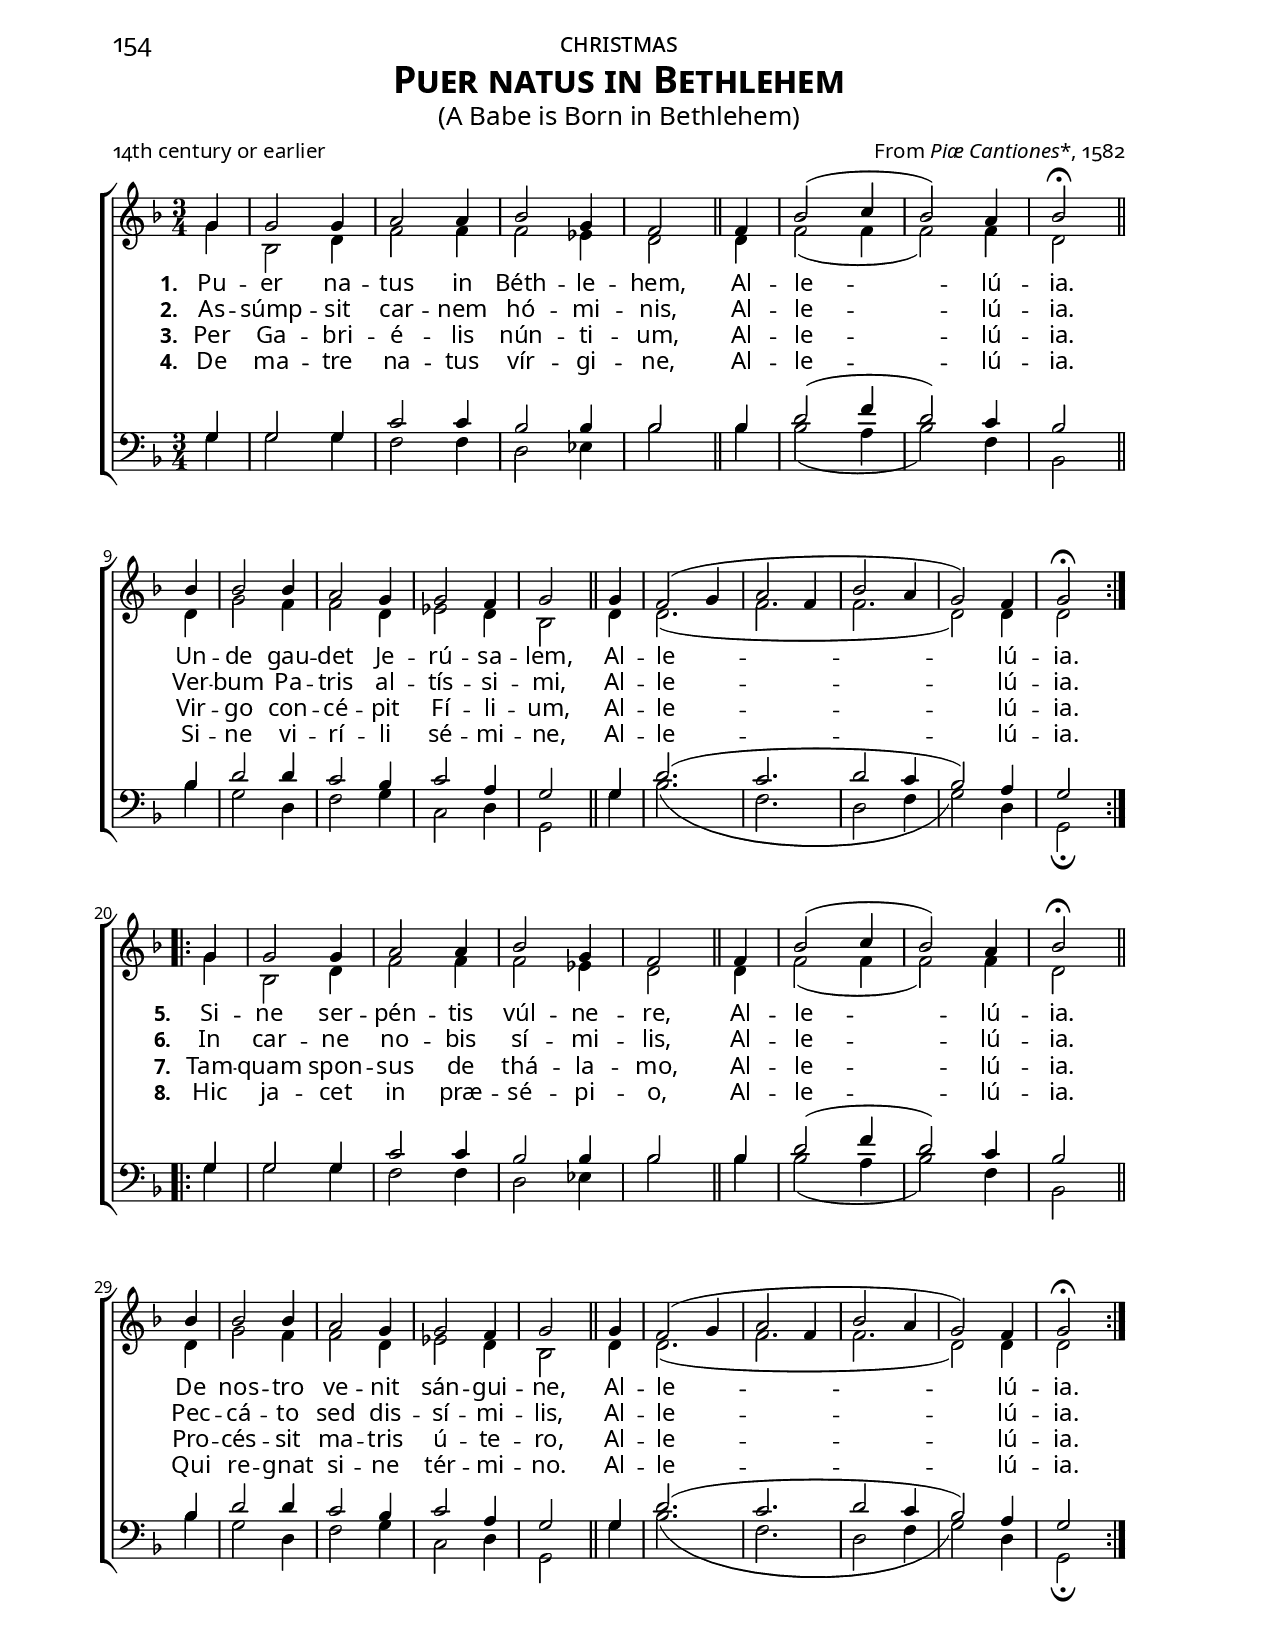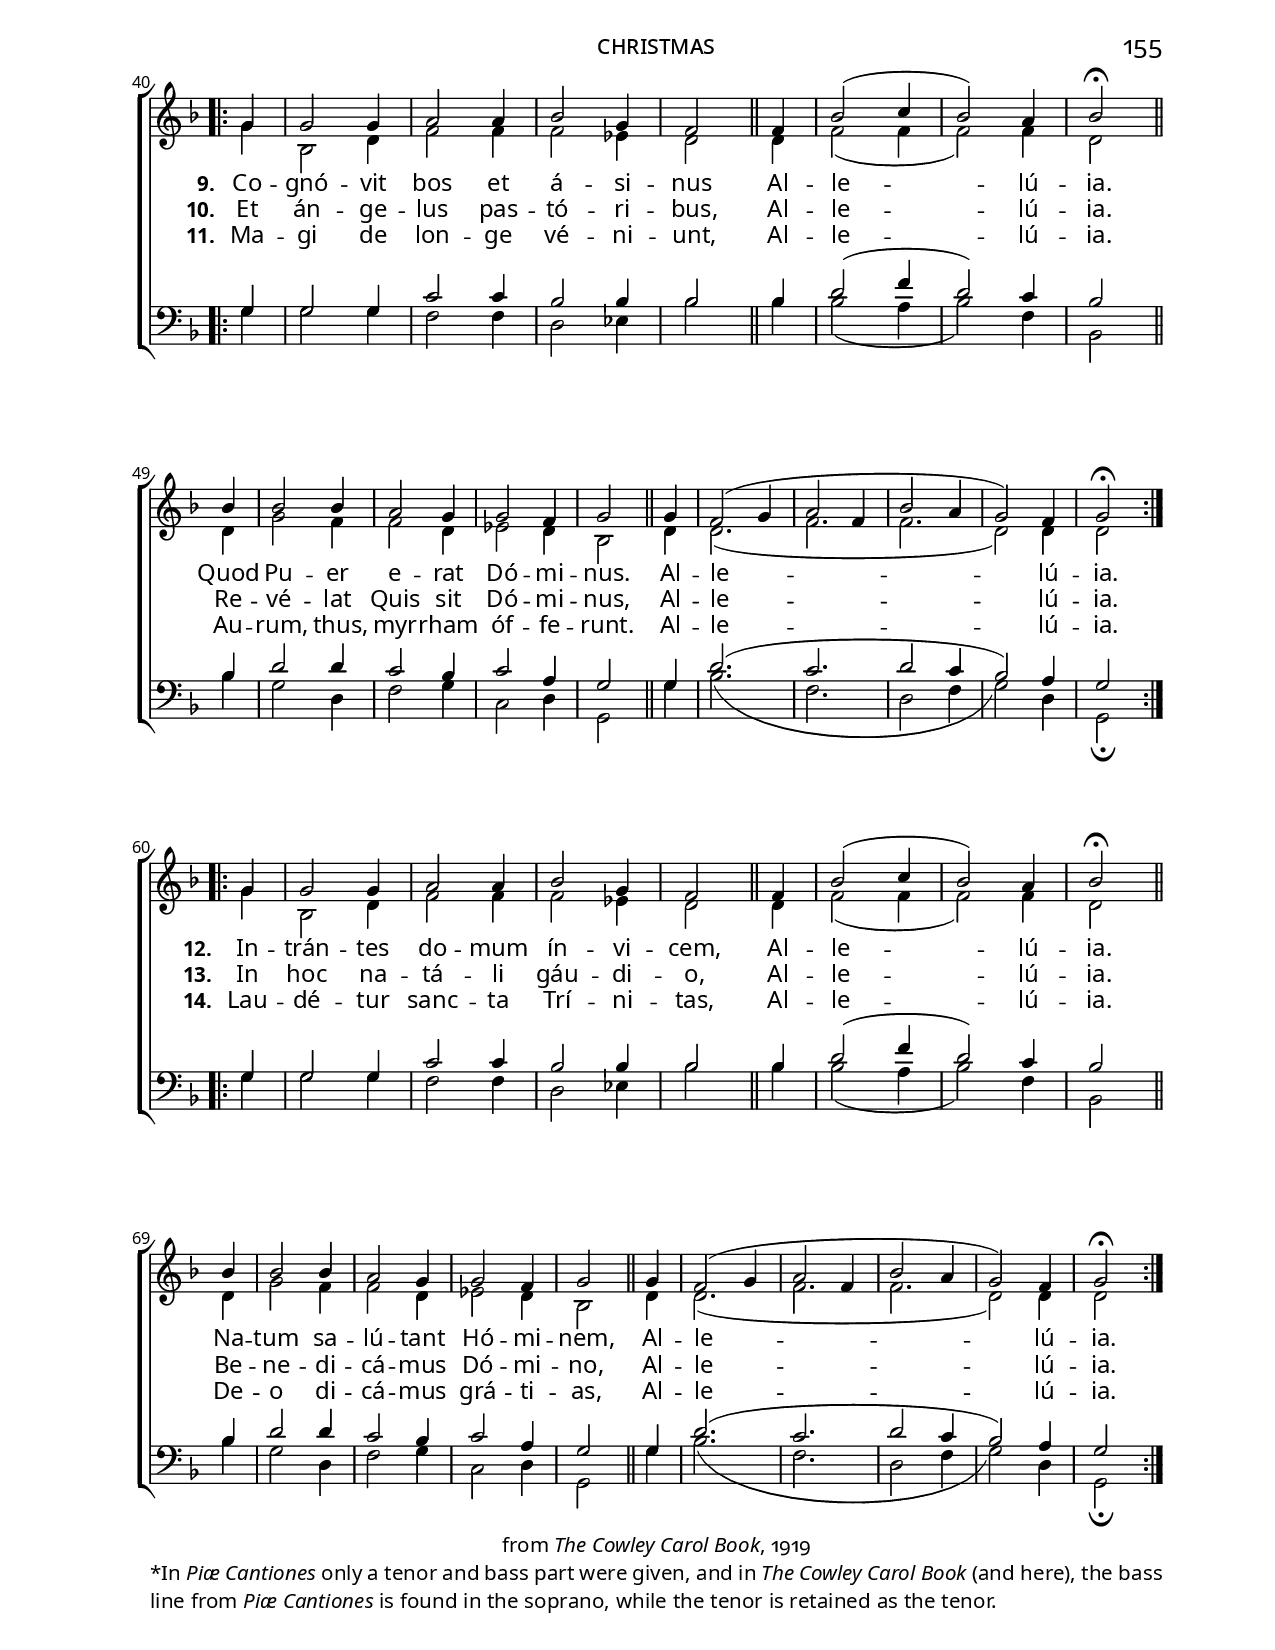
\version "2.24.0"
\include "util.ly"
\header {
  title = \markup{\override #'(font-name . "Garamond Premier Pro Semibold"){ \abs-fontsize #18 \smallCapsOldStyle"Puer natus in Bethlehem"}}
  subtitle = \markup{\override #'(font-name . "Garamond Premier Pro"){ \abs-fontsize #12.5 "(A Babe is Born in Bethlehem)"}}
  poet = \markup\oldStyleNum"14th century or earlier"
  composer = \markup \concat{"From " \italic "Piæ Cantiones" \oldStyleNum"*, 1582"}
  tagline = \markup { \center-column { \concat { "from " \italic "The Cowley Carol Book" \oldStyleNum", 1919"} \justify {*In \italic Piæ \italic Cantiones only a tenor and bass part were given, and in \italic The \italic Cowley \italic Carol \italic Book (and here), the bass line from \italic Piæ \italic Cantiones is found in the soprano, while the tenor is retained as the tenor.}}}
}
\paper {
  %print-all-headers = ##t
  paper-height = 11\in
  paper-width = 8.5\in
  indent = 0\in
  %system-system-spacing = #'((basic-distance . 10) (padding . 0))
  system-system-spacing =
    #'((basic-distance . 0)
       (minimum-distance . 0)
       (padding . -5)
       (stretchability . 100))
  ragged-last-bottom = ##f
  ragged-bottom = ##f
  two-sided = ##t
  inner-margin = 1\in
  outer-margin = 0.75\in
  top-margin = 0.26\in
  bottom-margin = 0.25\in
  first-page-number = #154
  print-first-page-number = ##t
  headerLine = \markup{\override #'(font-name . "Garamond Premier Pro") \smallCapsOldStyle"christmas"}
  oddHeaderMarkup = \markup\fill-line{
     \override #'(font-name . "Garamond Premier Pro")\abs-fontsize #12.5
     \combine 
        \fill-line{"" \if \should-print-page-number
        \oldStylePageNum""
        }
        \fill-line{\headerLine}
  }
  evenHeaderMarkup = \markup {
     \override #'(font-name . "Garamond Premier Pro")\abs-fontsize #12.5
     \combine
        \if \should-print-page-number
        \oldStylePageNum""
        \fill-line{\headerLine}
  }
}
#(set-global-staff-size 18) \paper{ #(define fonts (make-pango-font-tree "Garamond Premier Pro" "Garamond Premier Pro" "Garamond Premier Pro" (/ 18 20))) }
global = {
  \key f \major
  \time 3/4
  \autoBeamOff
  \override DynamicLineSpanner.staff-padding = #0.0
  \override DynamicLineSpanner.Y-extent = #'(-1 . 1)
}

sopMusic = \relative c' {
  \repeat volta 4 {
    \partial 4 g'4 |
    g2 g4 |
    a2 a4 |
    bes2 g4 |
    \partial 2 f2 \bar "||"
    \partial 4 f4 |
    bes2( c4 |
    
    bes2) a4 |
    \partial 2 bes2\fermata \bar "||" \break
    \partial 4 bes4 |
    bes2 bes4 |
    a2 g4 |
    g2 f4 |
    \partial 2 g2 \bar "||"
    
    \partial 4 g4 |
    f2( g4 |
    a2 f4 |
    bes2 a4 |
    g2) f4 |
    \partial 2 g2\fermata
  }
  \break
}
sopWords = \lyricmode {
  
}

altoMusic = \relative c' {
  g'4 |
  bes,2 d4 |
  f2 f4 |
  f2 ees4 |
  d2 \bar "||"
  d4 |
  f2( f4 |
  
  f2) f4 |
  d2 \bar "||"
  d4 |
  g2 f4 |
  f2 d4 |
  ees2 d4 |
  bes2 \bar "||"
  
  d4 |
  d2.( |
  f |
  f |
  d2) d4 |
  d2
}
altoWords = \lyricmode {
  \dropLyricsV
  \set stanza = #"1. "
  Pu -- er na -- tus in Béth -- le -- hem,
  Al -- le -- lú -- ia.
  Un -- de gau -- det Je -- rú -- sa -- lem,
  Al -- le -- lú -- ia.
  
  \set stanza = #"5. "
  Si -- ne ser -- pén -- tis vúl -- ne -- re,
  Al -- le -- lú -- ia.
  De nos -- tro ve -- nit sán -- gui -- ne,
  Al -- le -- lú -- ia.
  
  \set stanza = #"9. "
  Co -- gnó -- vit bos et á -- si -- nus
  Al -- le -- lú -- ia.
  Quod Pu -- er e -- rat Dó -- mi -- nus.
  Al -- le -- lú -- ia.
  
  \set stanza = #"12. "
  In -- trán -- tes do -- mum ín -- vi -- cem,
  Al -- le -- lú -- ia.
  Na -- tum sa -- lú -- tant Hó -- mi -- nem,
  Al -- le -- lú -- ia.
}
altoWordsII = \lyricmode {
  \dropLyricsV
%\markup\italic
  \set stanza = #"2. "
  As -- súmp -- sit car -- nem hó -- mi -- nis,
  Al -- le -- lú -- ia.
  Ver -- bum Pa -- tris al -- tís -- si -- mi,
  Al -- le -- lú -- ia.
  
  
  \set stanza = #"6. "
  In car -- ne no -- bis sí -- mi -- lis,
  Al -- le -- lú -- ia.
  Pec -- cá -- to sed dis -- sí -- mi -- lis,
  Al -- le -- lú -- ia.
  
  \set stanza = #"10. "
  Et án -- ge -- lus pas -- tó -- ri -- bus,
  Al -- le -- lú -- ia.
  Re -- vé -- lat Quis sit Dó -- mi -- nus,
  Al -- le -- lú -- ia.
  
  
  \set stanza = #"13. "
  In hoc na -- tá -- li gáu -- di -- o,
  Al -- le -- lú -- ia.
  Be -- ne -- di -- cá -- mus Dó -- mi -- no,
  Al -- le -- lú -- ia.
}
altoWordsIII = \lyricmode {
  \dropLyricsV
  \set stanza = #"3. "
  Per Ga -- bri -- é -- lis nún -- ti -- um,
  Al -- le -- lú -- ia.
  Vir -- go con -- cé -- pit Fí -- li -- um,
  Al -- le -- lú -- ia.
  
  \set stanza = #"7. "
  Tam -- quam spon -- sus de thá -- la -- mo,
  Al -- le -- lú -- ia.
  Pro -- cés -- sit ma -- tris ú -- te -- ro,
  Al -- le -- lú -- ia.
  
  \set stanza = #"11. "
  Ma -- gi de lon -- ge vé -- ni -- unt,
  Al -- le -- lú -- ia.
  Au -- rum, thus, myr -- rham óf -- fe -- runt.
  Al -- le -- lú -- ia.
  
  \set stanza = #"14. "
  Lau -- dé -- tur sanc -- ta Trí -- ni -- tas,
  Al -- le -- lú -- ia.
  De -- o di -- cá -- mus grá -- ti -- as,
  Al -- le -- lú -- ia.
}
altoWordsIV = \lyricmode {
  \dropLyricsV
  \set stanza = #"4. "
  De ma -- tre na -- tus vír -- gi -- ne,
  Al -- le -- lú -- ia.
  Si -- ne vi -- rí -- li sé -- mi -- ne,
  Al -- le -- lú -- ia.
  
  \set stanza = #"8. "
  Hic ja -- cet in præ -- sé -- pi -- o,
  Al -- le -- lú -- ia.
  Qui re -- gnat si -- ne tér -- mi -- no.
  Al -- le -- lú -- ia.
  
  
}
altoWordsV = \lyricmode {
}
altoWordsVI = \lyricmode {
}
tenorMusic = \relative c' {
  g4 |
  g2 g4 |
  c2 c4 |
  bes2 bes4 |
  bes2 \bar "||"
  bes4 |
  d2( f4 |
  
  d2) c4 |
  bes2 \bar "||"
  bes4 |
  d2 d4 |
  c2 bes4 |
  c2 a4 |
  g2 \bar "||"
  
  g4 |
  d'2.( |
  c |
  d2 c4 |
  bes2) a4 |
  g2
}
tenorWords = \lyricmode {

}

bassMusic = \relative c {
  g'4 |
  g2 g4 |
  f2 f4 |
  d2 ees4 |
  bes'2 \bar "||"
  bes4 |
  bes2( a4 |
  
  bes2) f4 |
  bes,2 \bar "||"
  bes'4 |
  g2 d4 |
  f2 g4 |
  c,2 d4 |
  g,2 \bar "||"
  
  g'4 |
  bes2.( |
  f d2 f4 |
  g2) d4 |
  g,2\fermata
}
bassWords = \lyricmode {

}

pianoRH = \relative c' {
  
}
pianoLH = \relative c' {
  
}

\score {
  <<
   \new ChoirStaff <<
    \new Staff = women <<
      \new Voice = "sopranos" { \voiceOne << \global \repeat unfold4\sopMusic >> }
      \new Voice = "altos" { \voiceTwo << \global \repeat unfold4\altoMusic >> }
    >>
    \new Lyrics \with { alignAboveContext = #"women" \override VerticalAxisGroup.nonstaff-relatedstaff-spacing = #'((basic-distance . 1))} \lyricsto "sopranos" \sopWords
    \new Lyrics = "altosVI"  \with { alignBelowContext = #"women" } \lyricsto "altos" \altoWordsVI
    \new Lyrics = "altosV"  \with { alignBelowContext = #"women" } \lyricsto "altos" \altoWordsV
    \new Lyrics = "altosIV"  \with { alignBelowContext = #"women" } \lyricsto "altos" \altoWordsIV
    \new Lyrics = "altosIII"  \with { alignBelowContext = #"women" } \lyricsto "altos" \altoWordsIII
    \new Lyrics = "altosII"  \with { alignBelowContext = #"women" } \lyricsto "altos" \altoWordsII
    \new Lyrics = "altos"  \with { alignBelowContext = #"women" \override VerticalAxisGroup.nonstaff-relatedstaff-spacing = #'((basic-distance . 1)) } \lyricsto "altos" \altoWords
   \new Staff = men <<
      \clef bass
      \new Voice = "tenors" { \voiceOne << \global \repeat unfold4\tenorMusic >> }
      \new Voice = "basses" { \voiceTwo << \global \repeat unfold4\bassMusic >> }
    >>
    \new Lyrics \with { alignAboveContext = #"men" \override VerticalAxisGroup.nonstaff-relatedstaff-spacing = #'((basic-distance . 1)) } \lyricsto "tenors" \tenorWords
    \new Lyrics \with { alignBelowContext = #"men" \override VerticalAxisGroup.nonstaff-relatedstaff-spacing = #'((basic-distance . 1)) } \lyricsto "basses" \bassWords
  >>
%    \new PianoStaff << \new Staff { \new Voice { \pianoRH } } \new Staff { \clef "bass" \pianoLH } >>
  >>
  \layout {
  \context {
    \Lyrics
    \override LyricText.font-size = #1.3
  }
    \context {
      \Score
      %\override SpacingSpanner.base-shortest-duration = #(ly:make-moment 1/8)
      %\override SpacingSpanner.common-shortest-duration = #(ly:make-moment 1/4)
    }
    \context {
      % Remove all empty staves
      % \Staff \RemoveEmptyStaves \override VerticalAxisGroup.remove-first = ##t
    }
    \context {
      \Lyrics
      \override LyricText.X-offset = #center-on-word
    }
  }
}

